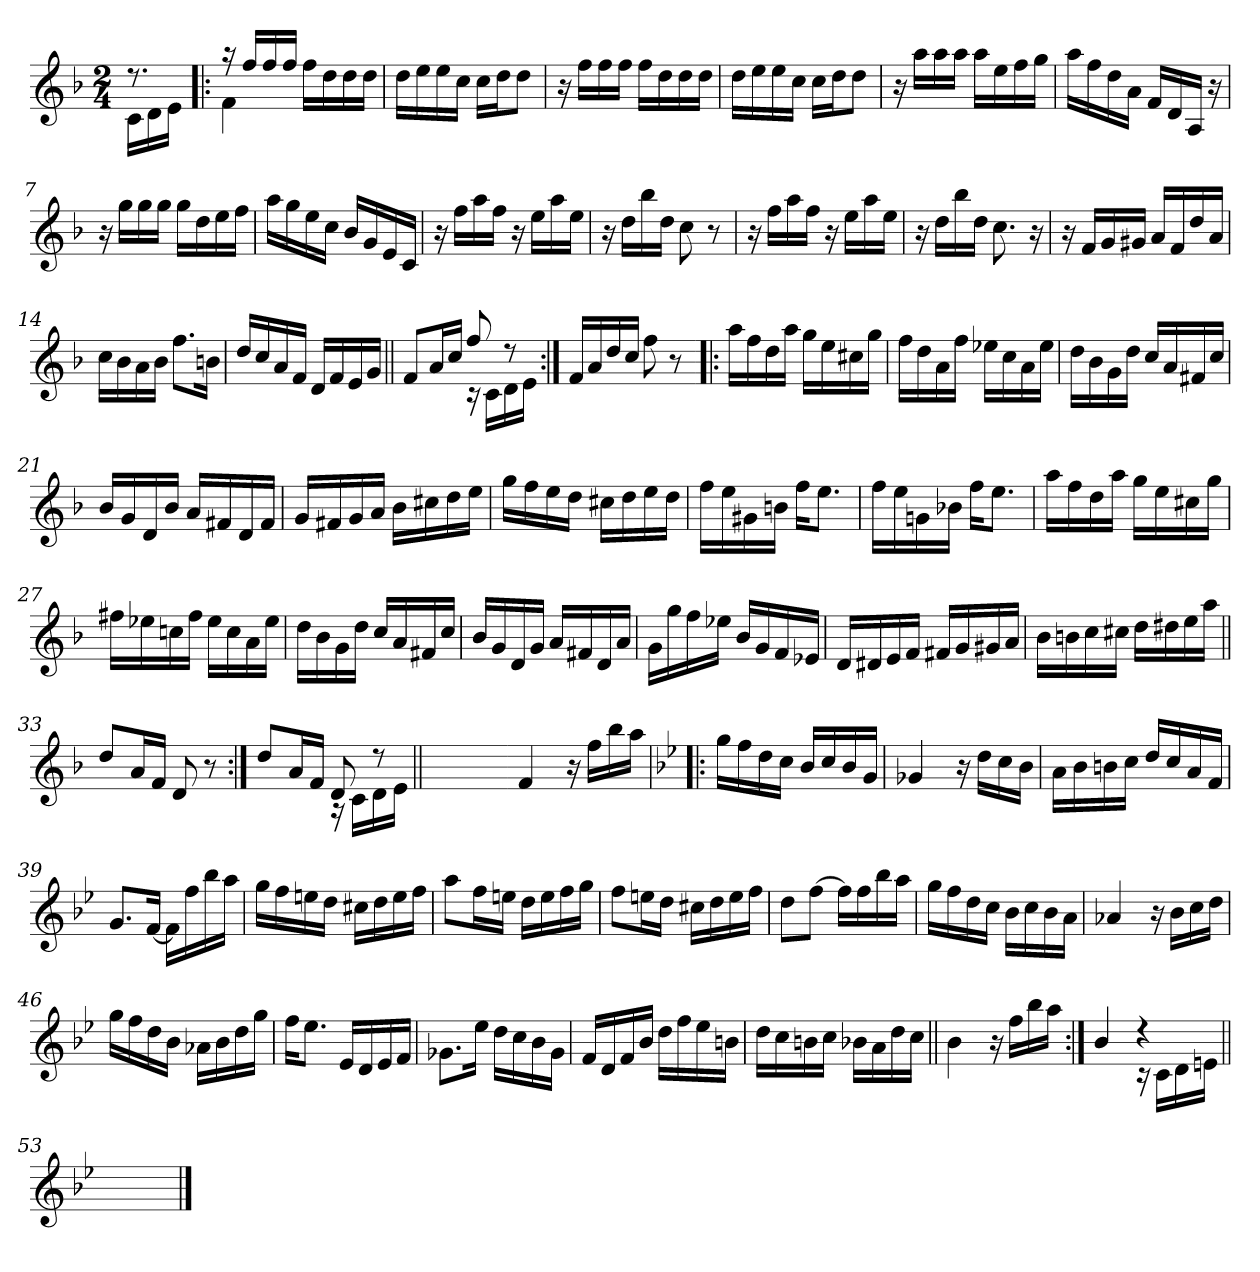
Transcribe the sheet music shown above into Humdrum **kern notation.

**kern
*part1
*staff1
*clefG2
*k[b-]
*F:
*M2/4
=
*^
8.rdd	16c\LL
.	16d\
.	16e\JJ
=1!|:	=1!|:
16rgg	4f\
16ff/LL	.
16ff/	.
16ff/JJ	.
16ff\LL	4ryy
16dd\	.
16dd\	.
16dd\JJ	.
*v	*v
=2
16dd\LL
16ee\
16ee\
16cc\JJ
16cc\LL
16dd\J
8dd\J
=3
16r
16ff\LL
16ff\
16ff\JJ
16ff\LL
16dd\
16dd\
16dd\JJ
=4
16dd\LL
16ee\
16ee\
16cc\JJ
16cc\LL
16dd\J
8dd\J
!!LO:LB:g=z
=5
16r
16aa\LL
16aa\
16aa\JJ
16aa\LL
16ee\
16ff\
16gg\JJ
=6
16aa\LL
16ff\
16dd\
16a\JJ
16f/LL
16d/
16A/JJ
16r
=7
16r
16gg\LL
16gg\
16gg\JJ
16gg\LL
16dd\
16ee\
16ff\JJ
=8
16aa\LL
16gg\
16ee\
16cc\JJ
16b-/LL
16g/
16e/
16c/JJ
!!LO:LB:g=z
=9
16r
16ff\LL
16aa\
16ff\JJ
16r
16ee\LL
16aa\
16ee\JJ
=10
16r
16dd\LL
16bb-\
16dd\JJ
8cc\
8r
=11
16r
16ff\LL
16aa\
16ff\JJ
16r
16ee\LL
16aa\
16ee\JJ
=12
16r
16dd\LL
16bb-\
16dd\JJ
8.cc\
16r
!!LO:LB:g=z
=13
16r
16f/LL
16g/
16g#X/JJ
16a/LL
16f/
16dd/
16a/JJ
=14
16cc\LL
16b-\
16a\
16b-\JJ
8.ff\L
16bn\Jk
=15
16dd/LL
16cc/
16a/
16f/JJ
16d/LL
16f/
16e/
16g/JJ
=16||
*^
8f/L	4ryy
16a/L	.
16cc/JJ	.
8ff/	16rc
.	16c\LL
8rdd	16d\
.	16e\JJ
*v	*v
!!LO:LB:g=z
=17:|!
16f/LL
16a/
16dd/
16cc/JJ
8ff\
8r
=18!|:
16aa\LL
16ff\
16dd\
16aa\JJ
16gg\LL
16ee\
16cc#X\
16gg\JJ
=19
16ff\LL
16dd\
16a\
16ff\JJ
16ee-X\LL
16cc\
16a\
16ee-\JJ
=20
16dd\LL
16b-\
16g\
16dd\JJ
16cc/LL
16a/
16f#X/
16cc/JJ
!!LO:LB:g=z
=21
16b-/LL
16g/
16d/
16b-/JJ
16a/LL
16f#X/
16d/
16f#/JJ
=22
16g/LL
16f#X/
16g/
16a/JJ
16b-\LL
16cc#X\
16dd\
16ee\JJ
=23
16gg\LL
16ff\
16ee\
16dd\JJ
16cc#X\LL
16dd\
16ee\
16dd\JJ
=24
16ff\LL
16ee\
16g#X\
16bn\JJ
16ff\KL
8.ee\J
!!LO:LB:g=z
=25
16ff\LL
16ee\
16gn\
16b-X\JJ
16ff\KL
8.ee\J
=26
16aa\LL
16ff\
16dd\
16aa\JJ
16gg\LL
16ee\
16cc#X\
16gg\JJ
=27
16ff#X\LL
16ee-X\
16ccn\
16ff#\JJ
16ee-\LL
16cc\
16a\
16ee-\JJ
=28
16dd\LL
16b-\
16g\
16dd\JJ
16cc/LL
16a/
16f#X/
16cc/JJ
!!LO:LB:g=z
=29
16b-/LL
16g/
16d/
16g/JJ
16a/LL
16f#X/
16d/
16a/JJ
=30
16g\LL
16gg\
16ff\
16ee-X\JJ
16b-/LL
16g/
16f/
16e-X/JJ
=31
16d/LL
16d#X/
16e/
16f/JJ
16f#X/LL
16g/
16g#X/
16a/JJ
=32
16b-\LL
16bn\
16cc\
16cc#X\JJ
16dd\LL
16dd#X\
16ee\
16aa\JJ
!!LO:LB:g=z
=33||
8dd/L
16a/L
16f/JJ
8d/
8r
=34:|!
*^
8dd/L	4ryy
16a/L	.
16f/JJ	.
8d/	16rG
.	16c\LL
8rdd	16d\
.	16e\JJ
*v	*v
=34X1||
*stria0
2ryy
!!LO:PB:g=z
=35-
*stria5
4f/
16r
16ff\LL
16bb-\
16aa\JJ
=36!|:
*k[b-e-]
*B-:
16gg\LL
16ff\
16dd\
16cc\JJ
16b-/LL
16cc/
16b-/
16g/JJ
=37
4g-X/
16r
16dd\LL
16cc\
16b-\JJ
=38
16a\LL
16b-\
16bn\
16cc\JJ
16dd/LL
16cc/
16a/
16f/JJ
!!LO:LB:g=z
=39
8.g/L
[16f/Jk
16f\LL]
16ff\
16bb-\
16aa\JJ
=40
16gg\LL
16ff\
16een\
16dd\JJ
16cc#X\LL
16dd\
16ee\
16ff\JJ
=41
8aa\L
16ff\L
16een\JJ
16dd\LL
16ee\
16ff\
16gg\JJ
=42
8ff\L
16een\L
16dd\JJ
16cc#X\LL
16dd\
16ee\
16ff\JJ
!!LO:LB:g=z
=43
8dd\L
[8ff\J
16ff\LL]
16ff\
16bb-\
16aa\JJ
=44
16gg\LL
16ff\
16dd\
16cc\JJ
16b-\LL
16cc\
16b-\
16a\JJ
=45
4a-X/
16r
16b-\LL
16cc\
16dd\JJ
=46
16gg\LL
16ff\
16dd\
16b-\JJ
16a-X\LL
16b-\
16dd\
16gg\JJ
!!LO:LB:g=z
=47
16ff\KL
8.ee-\J
16e-/LL
16d/
16e-/
16f/JJ
=48
8.g-X\L
16ee-\Jk
16dd\LL
16cc\
16b-\
16g-\JJ
=49
16f/LL
16d/
16f/
16b-/JJ
16dd\LL
16ff\
16ee-\
16bn\JJ
=50
16dd\LL
16cc\
16bn\
16cc\JJ
16b-X\LL
16a\
16dd\
16cc\JJ
!!LO:LB:g=z
=51||
4b-\
16r
16ff\LL
16bb-\
16aa\JJ
=52:|!
*^
4b-/	4ryy
4rdd	16rc
.	16c\LL
.	16d\
.	16en\JJ
*v	*v
=53||
*stria0
2ryy
==
*-
